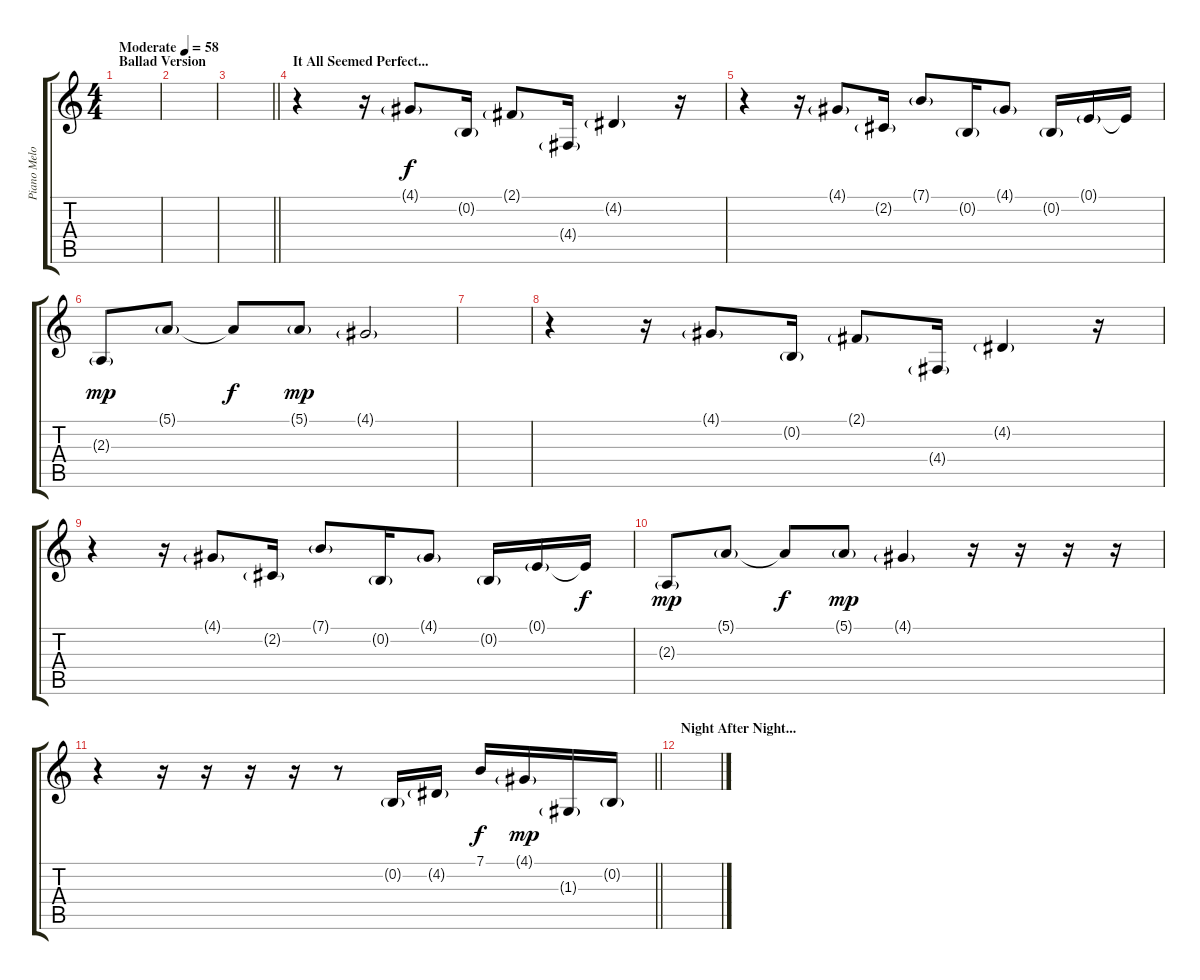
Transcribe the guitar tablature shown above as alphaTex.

\track ("Piano Melody" "Piano Melo") {instrument brightacousticpiano}
\staff {score tabs}
\tuning (E4 B3 G3 D3 A2 E2) {hide}
\ts (4 4)
\section ("" "Ballad Version")
\tempo (58 "Moderate")
\clef g2
\ks c
|
|
\barLineRight lightlight
|
\section ("" "It All Seemed Perfect...")
r.4 r.16 4.1{g}.8 0.2{g}.16 2.1{g}.8 4.4{g}.16 4.2{g}.4 r.16 |
r.4 r.16 4.1{g}.8 2.2{g}.16 7.1{g}.8 0.2{g}.16 4.1{g}.8 0.2{g}.16 0.1{g}.16 0.1{t}.16{dy f} |
2.3{g}.8{dy mp} 5.1{g}.8 5.1{t}.8{dy f} 5.1{g}.8{dy mp} 4.1{g}.2 |
|
r.4 r.16 4.1{g}.8 0.2{g}.16 2.1{g}.8 4.4{g}.16 4.2{g}.4 r.16 |
r.4 r.16 4.1{g}.8 2.2{g}.16 7.1{g}.8 0.2{g}.16 4.1{g}.8 0.2{g}.16 0.1{g}.16 0.1{t}.16{dy f} |
2.3{g}.8{dy mp} 5.1{g}.8 5.1{t}.8{dy f} 5.1{g}.8{dy mp} 4.1{g}.4 r.16 r.16 r.16 r.16 |
\barLineRight lightlight
r.4 r.16 r.16 r.16 r.16 r.8 0.2{g}.16 4.2{g}.16 7.1.16{dy f} 4.1{g}.16{dy mp} 1.3{g}.16 0.2{g}.16 |
\section ("" "Night After Night...")
